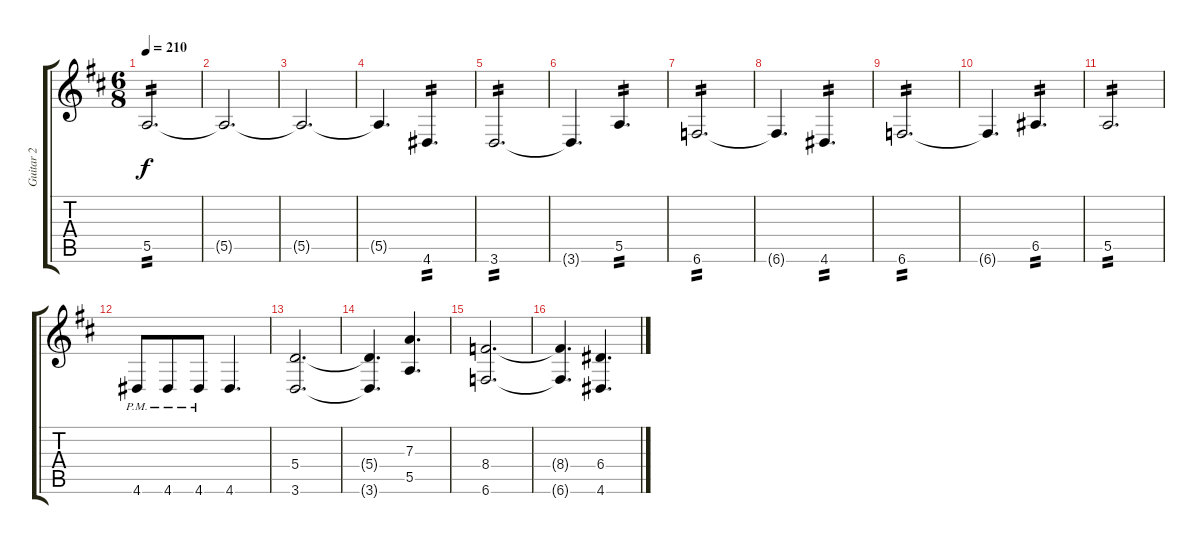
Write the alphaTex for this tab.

\track ("Guitar 2" "Guitar 2") {instrument distortionguitar}
\staff {score tabs}
\tuning (B3 Gb3 D3 A2 E2 B1) {hide}
\ts (6 8)
\tempo 210
\clef g2
\ks bminor
5.5.2{d tp 2 dy f} |
5.5{t}.2{d} |
5.5{t}.2{d} |
5.5{t}.4{d} 4.6.4{d tp 2} |
3.6.2{d tp 2} |
3.6{t}.4{d} 5.5.4{d tp 2} |
6.6.2{d tp 2} |
6.6{t}.4{d} 4.6.4{d tp 2} |
6.6.2{d tp 2} |
6.6{t}.4{d} 6.5.4{d tp 2} |
5.5.2{d tp 2} |
4.6{pm}.8 4.6{pm}.8 4.6{pm}.8 4.6.4{d} |
(5.4 3.6).2{d} |
(5.4{t} 3.6{t}).4{d} (7.3 5.5).4{d} |
(8.4 6.6).2{d} |
(8.4{t} 6.6{t}).4{d} (6.4 4.6).4{d}
